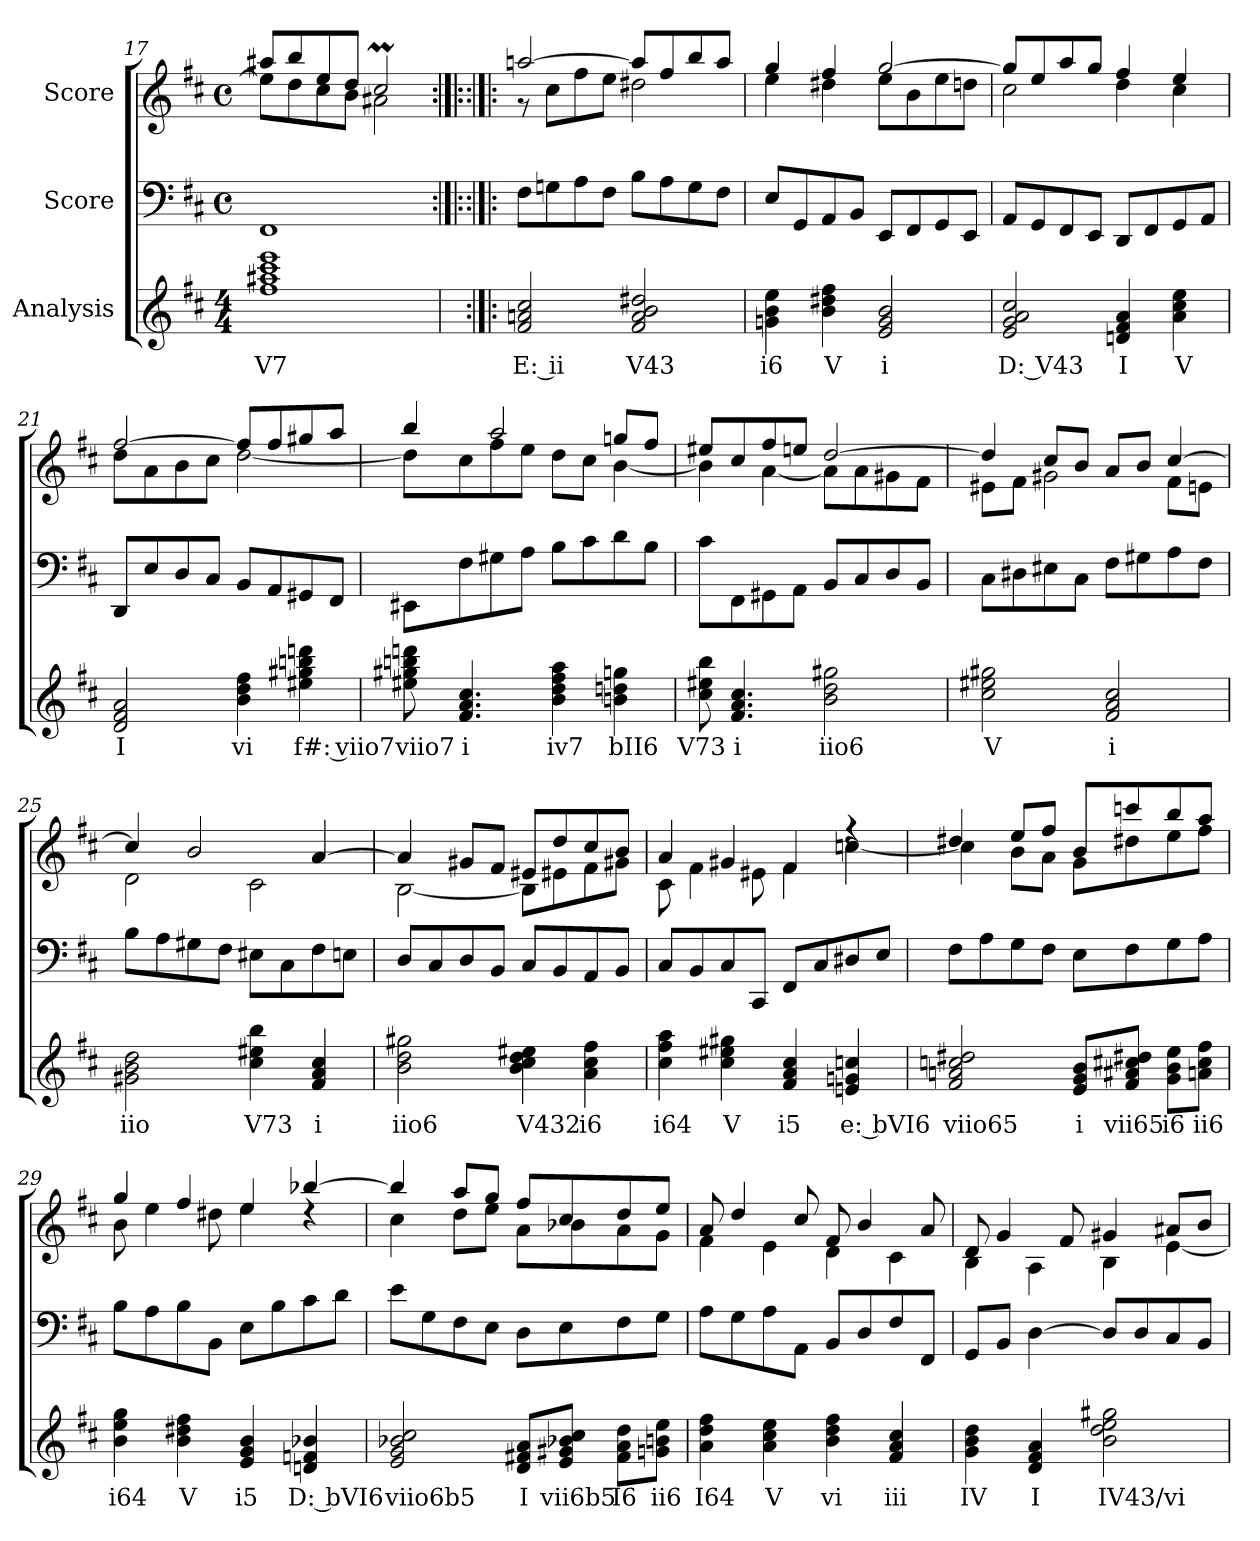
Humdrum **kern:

**kern	**text	**kern	**kern
*part3	*part3	*part2	*part1
*staff3	*staff3	*staff2	*staff1
*I"Analysis	*	*I"Score	*I"Score
*	*	*clefF4	*clefG2
*k[f#c#]	*	*k[f#c#]	*k[f#c#]
*M4/4	*	*M4/4	*M4/4
*	*	*met(c)	*met(c)
=17	=17	=17	=17
*	*	*	*^
1ff# 1aa#X 1ccc# 1eee	V7	1FF#	8aa#X/L	8ee\L]
.	.	.	8bb/	8dd\
.	.	.	8ee/	8cc#\
.	.	.	8dd/J	8b\J
.	.	.	2cc#m/	2a#X\
!!LO:PB:g=z	!!
=18	=18:|!|:	=18:|!|:	=18:|!|:	=18:|!|:
2f# 2an 2cc#	E: ii	8F#\L	[2aan/	8r
.	.	8Gn\	.	8cc#\L
.	.	8A\	.	8ff#\
.	.	8F#\J	.	8ee\J
2f# 2a 2b 2dd#X	V43	8B\L	8aa/L]	2dd#X\
.	.	8A\	8ff#/	.
.	.	8G\	8bb/	.
.	.	8F#\J	8aa/J	.
=19	=19	=19	=19	=19
4gn 4b 4ee	i6	8E/L	4gg/	4ee\
.	.	8GG/	.	.
4b 4dd#X 4ff#	V	8AA/	4ff#/	4dd#X\
.	.	8BB/J	.	.
2e 2g 2b	i	8EE/L	[2gg/	8ee\L
.	.	8FF#/	.	8b\
.	.	8GG/	.	8ee\
.	.	8EE/J	.	8ddn\J
=20	=20	=20	=20	=20
2e 2g 2a 2cc#	D: V43	8AA/L	8gg/L]	2cc#\
.	.	8GG/	8ee/	.
.	.	8FF#/	8aa/	.
.	.	8EE/J	8gg/J	.
4dn 4f# 4a	I	8DD/L	4ff#/	4dd\
.	.	8FF#/	.	.
4a 4cc# 4ee	V	8GG/	4ee/	4cc#\
.	.	8AA/J	.	.
=21	=21	=21	=21	=21
2d 2f# 2a	I	8DD/L	[2ff#/	8dd\L
.	.	8E/	.	8a\
.	.	8D/	.	8b\
.	.	8C#/J	.	8cc#\J
4b 4dd 4ff#	vi	8BB/L	8ff#/L]	[2dd\
.	.	8AA/	8ff#/	.
4ee#X 4gg#X 4bbn 4dddn	f#: viio7	8GG#X/	8gg#X/	.
.	.	8FF#/J	8aa/J	.
!!LO:LB:g=z	!!
=22	=22	=22	=22	=22
8ee#X 8gg#X 8bbn 8dddn	viio7	8EE#X\L	4bb/	8dd\L]
4.f# 4.a 4.cc#	i	8F#\	.	8cc#\
.	.	8G#X\	2aa/	8ff#\
.	.	8A\J	.	8ee\J
4b 4dd 4ff# 4aa	iv7	8B\L	.	8dd\L
.	.	8c#\	.	8cc#\J
4bn 4ddn 4ggn	bII6	8d\	8ggn/L	[4b\
.	.	8B\J	8ff#/J	.
=23	=23	=23	=23	=23
8cc# 8ee#X 8bb	V73	8c#\L	8ee#X/L	4b\]
4.f# 4.a 4.cc#	i	8FF#\	8cc#/	.
.	.	8GG#X\	8ff#/	[4a\
.	.	8AA\J	8een/J	.
2b 2dd 2gg#X	iio6	8BB/L	[2dd/	8a\L]
.	.	8C#/	.	8a\
.	.	8D/	.	8g#X\
.	.	8BB/J	.	8f#\J
=24	=24	=24	=24	=24
2cc# 2ee#X 2gg#X	V	8C#\L	4dd/]	8e#X\L
.	.	8D#X\	.	8f#\J
.	.	8E#X\	8cc#/L	2g#X\
.	.	8C#\J	8b/J	.
2f# 2a 2cc#	i	8F#\L	8a/L	.
.	.	8G#X\	8b/J	.
.	.	8A\	[4cc#/	8f#\L
.	.	8F#\J	.	8en\J
!!LO:LB:g=z	!!
=25	=25	=25	=25	=25
2g#X 2b 2dd	iio	8B\L	4cc#/]	2d\
.	.	8A\	.	.
.	.	8G#X\	2b/	.
.	.	8F#\J	.	.
4cc# 4ee#X 4bb	V73	8E#X\L	.	2c#\
.	.	8C#\	.	.
4f# 4a 4cc#	i	8F#\	[4a/	.
.	.	8En\J	.	.
=26	=26	=26	=26	=26
2b 2dd 2gg#X	iio6	8D/L	4a/]	[2B\
.	.	8C#/	.	.
.	.	8D/	8g#X/L	.
.	.	8BB/J	8f#/J	.
4b 4cc# 4dd 4ee#X	V432	8C#/L	8e#X/L	8B\L]
.	.	8BB/	8dd/	8e#X\
4a 4cc# 4ff#	i6	8AA/	8cc#/	8f#\
.	.	8BB/J	8b/J	8g#X\J
=27	=27	=27	=27	=27
4cc# 4ff# 4aa	i64	8C#/L	4a/	8c#\
.	.	8BB/	.	4f#\
4cc# 4ee#X 4gg#X	V	8C#/	4g#X/	.
.	.	8CC#/J	.	8e#X\
4f# 4a 4cc#	i5	8FF#/L	4f#/	4f#\
.	.	8C#/	.	.
4en 4gn 4ccn	e: bVI6	8D#X/	4rff	[4ccn\
.	.	8E/J	.	.
!!LO:LB:g=z	!!
=28	=28	=28	=28	=28
2f# 2an 2ccn 2dd#X	viio65	8F#\L	4dd#X/	4cc\]
.	.	8A\	.	.
.	.	8G\	8ee/L	8b\L
.	.	8F#\J	8ff#/J	8a\J
8e 8g 8bL	i	8E\L	8b/L	8g\L
8f# 8a#X 8cc#X 8dd#XJ	vii65	8F#\	8cccn/	8dd#X\
8g 8b 8eeL	i6	8G\	8bb/	8ee\
8an 8cc# 8ff#J	ii6	8A\J	8aa/J	8ff#\J
=29	=29	=29	=29	=29
4b 4ee 4gg	i64	8B\L	4gg/	8b\
.	.	8A\	.	4ee\
4b 4dd#X 4ff#	V	8B\	4ff#/	.
.	.	8BB\J	.	8dd#X\
4e 4g 4b	i5	8E\L	4ee/	4ee\
.	.	8B\	.	.
4dn 4fn 4b-X	D: bVI6	8c#\	[4bb-X/	4rdd
.	.	8d\J	.	.
=30	=30	=30	=30	=30
2e 2g 2b-X 2cc#	viio6b5	8e\L	4bb-/]	4cc#\
.	.	8G\	.	.
.	.	8F#\	8aa/L	8dd\L
.	.	8E\J	8gg/J	8ee\J
8d 8f#X 8aL	I	8D\L	8ff#/L	8a\L
8e 8g#X 8b-X 8cc#J	vii6b5	8E\	8cc#/	8b-X\
8f# 8a 8ddL	I6	8F#\	8dd/	8a\
8gn 8bn 8eeJ	ii6	8G\J	8ee/J	8g\J
=31	=31	=31	=31	=31
4a 4dd 4ff#	I64	8A\L	8a/	4f#\
.	.	8G\	4dd/	.
4a 4cc# 4ee	V	8A\	.	4e\
.	.	8AA\J	8cc#/	.
4b 4dd 4ff#	vi	8BB/L	8f#/	4d\
.	.	8D/	4b/	.
4f# 4a 4cc#	iii	8F#/	.	4c#\
.	.	8FF#/J	8a/	.
!!LO:PB:g=z	!!
=32	=32	=32	=32	=32
4g 4b 4dd	IV	8GG/L	8d/	4B\
.	.	8BB/J	4g/	.
4d 4f# 4a	I	[4D\	.	4A\
.	.	.	8f#/	.
2b 2dd 2ee 2gg#X	IV43/vi	8D/L]	4g#X/	4B\
.	.	8D/	.	.
.	.	8C#/	8a#X/L	[4e\
.	.	8BB/J	8b/J	.
*	*	*	*v	*v
=	=	=	=
*-	*-	*-	*-
